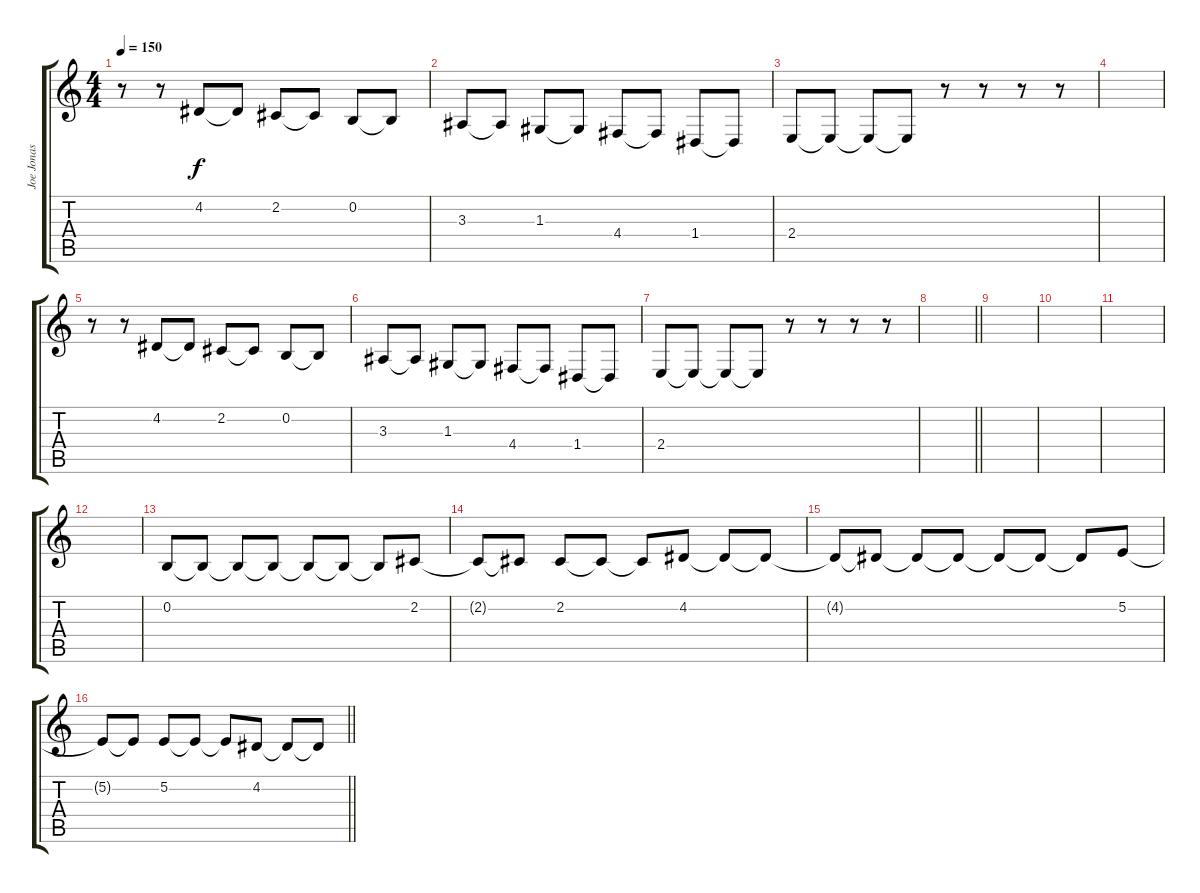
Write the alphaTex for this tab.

\track ("Joe Jonas (Vocals)" "Joe Jonas ") {instrument tenorsax}
\staff {score tabs}
\tuning (E4 B3 G3 D3 A2 E2) {hide}
\ts (4 4)
\tempo 150
\clef g2
\ks c
r.8{dy f} r.8 4.2.8 4.2{t}.8 2.2.8 2.2{t}.8 0.2.8 0.2{t}.8 |
3.3.8 3.3{t}.8 1.3.8 1.3{t}.8 4.4.8 4.4{t}.8 1.4.8 1.4{t}.8 |
2.4.8 2.4{t}.8 2.4{t}.8 2.4{t}.8 r.8 r.8 r.8 r.8 |
|
r.8 r.8 4.2.8 4.2{t}.8 2.2.8 2.2{t}.8 0.2.8 0.2{t}.8 |
3.3.8 3.3{t}.8 1.3.8 1.3{t}.8 4.4.8 4.4{t}.8 1.4.8 1.4{t}.8 |
2.4.8 2.4{t}.8 2.4{t}.8 2.4{t}.8 r.8 r.8 r.8 r.8 |
\barLineRight lightlight
|
|
|
|
|
0.2.8 0.2{t}.8 0.2{t}.8 0.2{t}.8 0.2{t}.8 0.2{t}.8 0.2{t}.8 2.2.8 |
2.2{t}.8 2.2{t}.8 2.2.8 2.2{t}.8 2.2{t}.8 4.2.8 4.2{t}.8 4.2{t}.8 |
4.2{t}.8 4.2{t}.8 4.2{t}.8 4.2{t}.8 4.2{t}.8 4.2{t}.8 4.2{t}.8 5.2.8 |
\barLineRight lightlight
5.2{t}.8 5.2{t}.8 5.2.8 5.2{t}.8 5.2{t}.8 4.2.8 4.2{t}.8 4.2{t}.8
